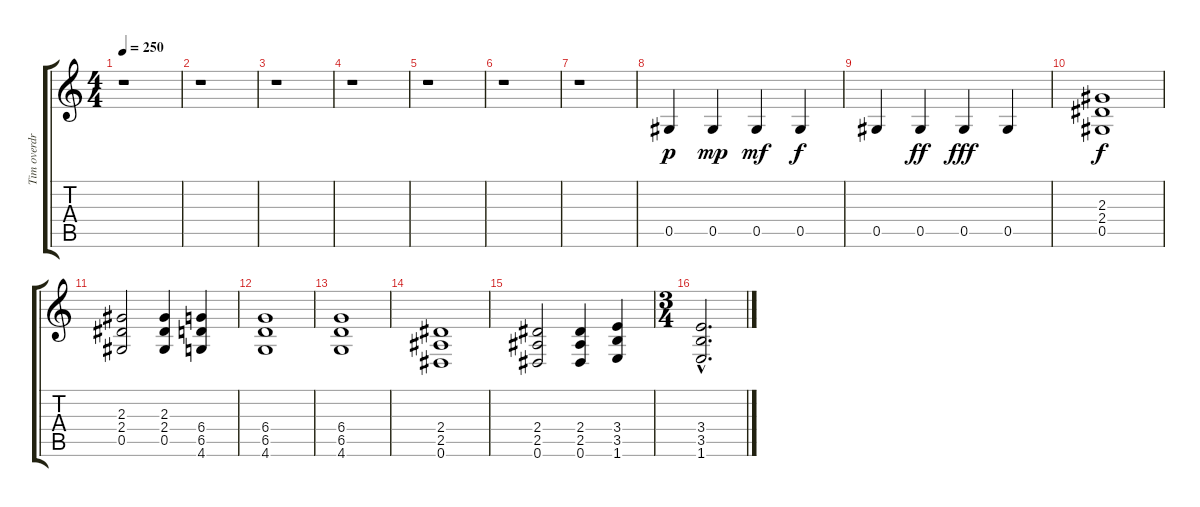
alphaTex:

\track ("Tim overdrive" "Tim overdr") {instrument overdrivenguitar}
\staff {score tabs}
\tuning (Eb4 Bb3 Gb3 Db3 Ab2 Eb2) {hide}
\ts (4 4)
\tempo 250
\clef g2
\ks c
r.1{dy f} |
r.1 |
r.1 |
r.1 |
r.1 |
r.1 |
r.1 |
0.5.4{dy p} 0.5.4{dy mp} 0.5.4{dy mf} 0.5.4{dy f} |
0.5.4 0.5.4{dy ff} 0.5.4{dy fff} 0.5.4 |
(2.3 2.4 0.5).1{dy f} |
(2.3 2.4 0.5).2 (2.3 2.4 0.5).4 (6.4 6.5 4.6).4 |
(6.4 6.5 4.6).1 |
(6.4 6.5 4.6).1 |
(2.4 2.5 0.6).1 |
(2.4 2.5 0.6).2 (2.4 2.5 0.6).4 (3.4 3.5 1.6).4 |
\ts (3 4)
(3.4{hac} 3.5{hac} 1.6{hac}).2{d}
